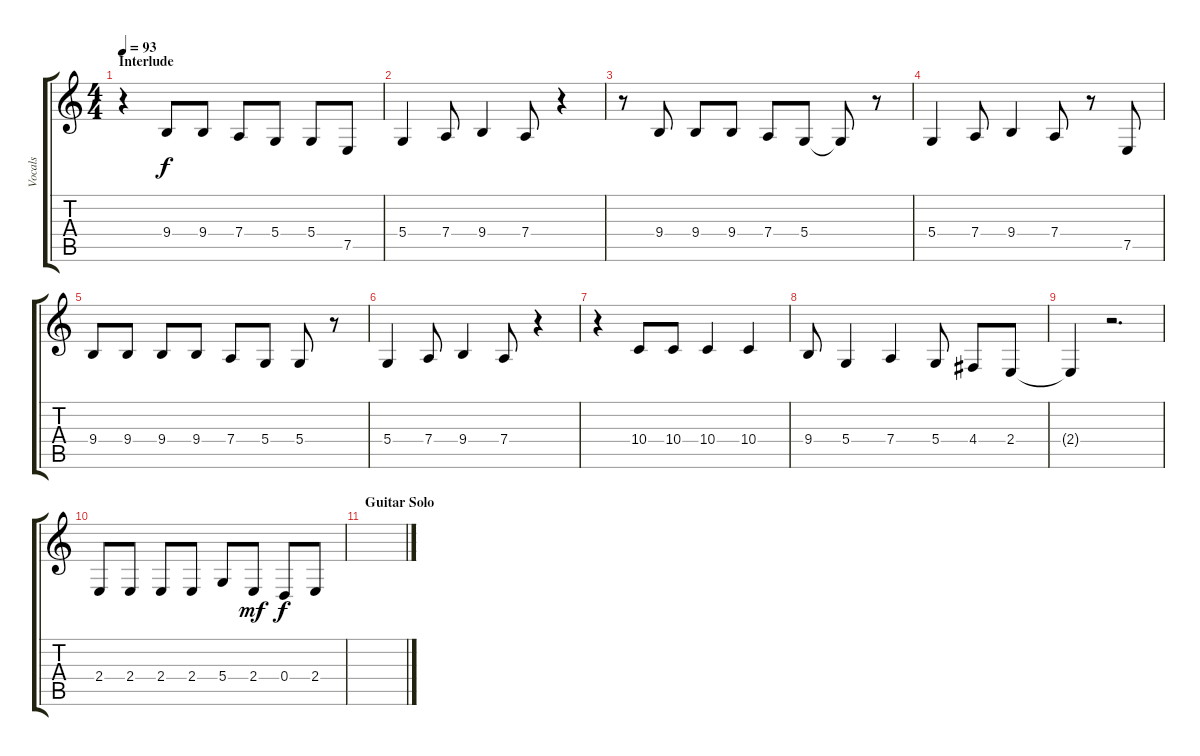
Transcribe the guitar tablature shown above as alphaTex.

\track ("Vocals" "Vocals") {instrument bassoon}
\staff {score tabs}
\tuning (E4 B3 G3 D3 A2 E2) {hide}
\ts (4 4)
\section ("" "Interlude")
\tempo 93
\clef g2
\ks c
r.4{dy f} 9.4.8 9.4.8 7.4.8 5.4.8 5.4.8 7.5.8 |
5.4.4 7.4.8 9.4.4 7.4.8 r.4 |
r.8 9.4.8 9.4.8 9.4.8 7.4.8 5.4.8 5.4{t}.8 r.8 |
5.4.4 7.4.8 9.4.4 7.4.8 r.8 7.5.8 |
9.4.8 9.4.8 9.4.8 9.4.8 7.4.8 5.4.8 5.4.8 r.8 |
5.4.4 7.4.8 9.4.4 7.4.8 r.4 |
r.4 10.4.8 10.4.8 10.4.4 10.4.4 |
9.4.8 5.4.4 7.4.4 5.4.8 4.4.8 2.4.8 |
2.4{t}.4 r.2{d} |
2.4.8 2.4.8 2.4.8 2.4.8 5.4.8 2.4.8{dy mf} 0.4.8{dy f} 2.4.8 |
\section ("" "Guitar Solo")
